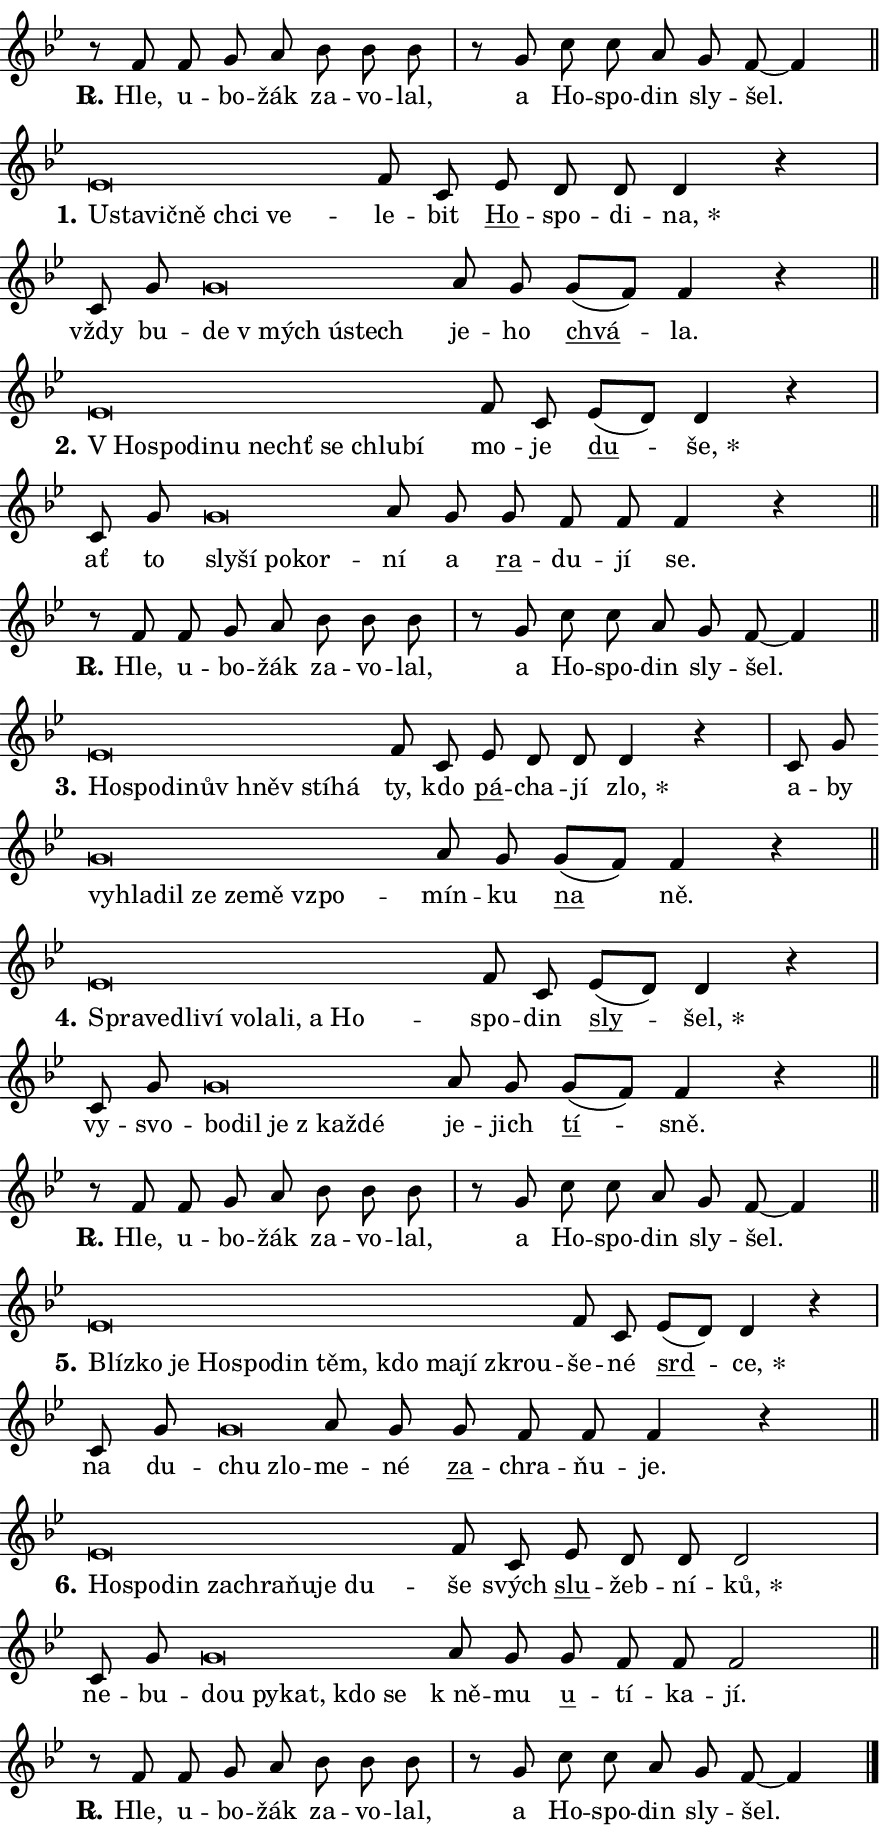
\version "2.24.0"
\header { tagline = "" }
\paper {
  indent = 0\cm
  top-margin = 0\cm
  right-margin = 0.13\cm % to fit lyric hyphens
  bottom-margin = 0\cm
  left-margin = 0\cm
  paper-width = 15\cm
  page-breaking = #ly:one-page-breaking
  system-system-spacing.basic-distance = #11
  score-system-spacing.basic-distance = #11
  ragged-last = ##f
}


%% Author: Thomas Morley
%% https://lists.gnu.org/archive/html/lilypond-user/2020-05/msg00002.html
#(define (line-position grob)
"Returns position of @var[grob} in current system:
   @code{'start}, if at first time-step
   @code{'end}, if at last time-step
   @code{'middle} otherwise
"
  (let* ((col (ly:item-get-column grob))
         (ln (ly:grob-object col 'left-neighbor))
         (rn (ly:grob-object col 'right-neighbor))
         (col-to-check-left (if (ly:grob? ln) ln col))
         (col-to-check-right (if (ly:grob? rn) rn col))
         (break-dir-left
           (and
             (ly:grob-property col-to-check-left 'non-musical #f)
             (ly:item-break-dir col-to-check-left)))
         (break-dir-right
           (and
             (ly:grob-property col-to-check-right 'non-musical #f)
             (ly:item-break-dir col-to-check-right))))
        (cond ((eqv? 1 break-dir-left) 'start)
              ((eqv? -1 break-dir-right) 'end)
              (else 'middle))))

#(define (tranparent-at-line-position vctor)
  (lambda (grob)
  "Relying on @code{line-position} select the relevant enry from @var{vctor}.
Used to determine transparency,"
    (case (line-position grob)
      ((end) (not (vector-ref vctor 0)))
      ((middle) (not (vector-ref vctor 1)))
      ((start) (not (vector-ref vctor 2))))))

noteHeadBreakVisibility =
#(define-music-function (break-visibility)(vector?)
"Makes @code{NoteHead}s transparent relying on @var{break-visibility}"
#{
  \override NoteHead.transparent =
    #(tranparent-at-line-position break-visibility)
#})

#(define delete-ledgers-for-transparent-note-heads
  (lambda (grob)
    "Reads whether a @code{NoteHead} is transparent.
If so this @code{NoteHead} is removed from @code{'note-heads} from
@var{grob}, which is supposed to be @code{LedgerLineSpanner}.
As a result ledgers are not printed for this @code{NoteHead}"
    (let* ((nhds-array (ly:grob-object grob 'note-heads))
           (nhds-list
             (if (ly:grob-array? nhds-array)
                 (ly:grob-array->list nhds-array)
                 '()))
           ;; Relies on the transparent-property being done before
           ;; Staff.LedgerLineSpanner.after-line-breaking is executed.
           ;; This is fragile ...
           (to-keep
             (remove
               (lambda (nhd)
                 (ly:grob-property nhd 'transparent #f))
               nhds-list)))
      ;; TODO find a better method to iterate over grob-arrays, similiar
      ;; to filter/remove etc for lists
      ;; For now rebuilt from scratch
      (set! (ly:grob-object grob 'note-heads)  '())
      (for-each
        (lambda (nhd)
          (ly:pointer-group-interface::add-grob grob 'note-heads nhd))
        to-keep))))

squashNotes = {
  \override NoteHead.X-extent = #'(-0.2 . 0.2)
  \override NoteHead.Y-extent = #'(-0.75 . 0)
  \override NoteHead.stencil =
    #(lambda (grob)
       (let ((pos (ly:grob-property grob 'staff-position)))
         (begin
           (if (< pos -7) (display "ERROR: Lower brevis then expected\n") (display ""))
           (if (<= pos -6) ly:text-interface::print ly:note-head::print))))
}
unSquashNotes = {
  \revert NoteHead.X-extent
  \revert NoteHead.Y-extent
  \revert NoteHead.stencil
}

hideNotes = \noteHeadBreakVisibility #begin-of-line-visible
unHideNotes = \noteHeadBreakVisibility #all-visible

% work-around for resetting accidentals
% https://lilypond.org/doc/v2.23/Documentation/notation/displaying-rhythms#unmetered-music
cadenzaMeasure = {
  \cadenzaOff
  \partial 1024 s1024
  \cadenzaOn
}

#(define-markup-command (accent layout props text) (markup?)
  "Underline accented syllable"
  (interpret-markup layout props
    #{\markup \override #'(offset . 4.3) \underline { #text }#}))

responsum = \markup \concat {
  "R" \hspace #-1.05 \path #0.1 #'((moveto 0 0.07) (lineto 0.9 0.8)) \hspace #0.05 "."
}

spaceSize = #0.6828661417322834 % exact space size for TeX Gyre Schola

\layout {
  \context {
    \Staff
    \remove "Time_signature_engraver"
    \override LedgerLineSpanner.after-line-breaking = #delete-ledgers-for-transparent-note-heads
  }
  \context {
    \Lyrics {
      \override LyricSpace.minimum-distance = \spaceSize
      \override LyricText.font-name = #"TeX Gyre Schola"
      \override LyricText.font-size = 1
      \override StanzaNumber.font-name = #"TeX Gyre Schola Bold"
      \override StanzaNumber.font-size = 1
    }
  }
  \context {
    \Score 
    \override NoteHead.text =
      #(lambda (grob) 
        (let ((pos (ly:grob-property grob 'staff-position)))
          #{\markup {
            \combine
              \halign #-0.55 \raise #(if (= pos -6) 0 0.5) \override #'(thickness . 2) \draw-line #'(3.2 . 0)
              \musicglyph "noteheads.sM1"
          }#}))
  }
}

% magnetic-lyrics.ily
%
%   written by
%     Jean Abou Samra <jean@abou-samra.fr>
%     Werner Lemberg <wl@gnu.org>
%
%   adapted by
%     Jiri Hon <jiri.hon@gmail.com>
%
% Version 2022-Apr-15

% https://www.mail-archive.com/lilypond-user@gnu.org/msg149350.html

#(define (Left_hyphen_pointer_engraver context)
   "Collect syllable-hyphen-syllable occurrences in lyrics and store
them in properties.  This engraver only looks to the left.  For
example, if the lyrics input is @code{foo -- bar}, it does the
following.

@itemize @bullet
@item
Set the @code{text} property of the @code{LyricHyphen} grob between
@q{foo} and @q{bar} to @code{foo}.

@item
Set the @code{left-hyphen} property of the @code{LyricText} grob with
text @q{foo} to the @code{LyricHyphen} grob between @q{foo} and
@q{bar}.
@end itemize

Use this auxiliary engraver in combination with the
@code{lyric-@/text::@/apply-@/magnetic-@/offset!} hook."
   (let ((hyphen #f)
         (text #f))
     (make-engraver
      (acknowledgers
       ((lyric-syllable-interface engraver grob source-engraver)
        (set! text grob)))
      (end-acknowledgers
       ((lyric-hyphen-interface engraver grob source-engraver)
        ;(when (not (grob::has-interface grob 'lyric-space-interface))
          (set! hyphen grob)));)
      ((stop-translation-timestep engraver)
       (when (and text hyphen)
         (ly:grob-set-object! text 'left-hyphen hyphen))
       (set! text #f)
       (set! hyphen #f)))))

#(define (lyric-text::apply-magnetic-offset! grob)
   "If the space between two syllables is less than the value in
property @code{LyricText@/.details@/.squash-threshold}, move the right
syllable to the left so that it gets concatenated with the left
syllable.

Use this function as a hook for
@code{LyricText@/.after-@/line-@/breaking} if the
@code{Left_@/hyphen_@/pointer_@/engraver} is active."
   (let ((hyphen (ly:grob-object grob 'left-hyphen #f)))
     (when hyphen
       (let ((left-text (ly:spanner-bound hyphen LEFT)))
         (when (grob::has-interface left-text 'lyric-syllable-interface)
           (let* ((common (ly:grob-common-refpoint grob left-text X))
                  (this-x-ext (ly:grob-extent grob common X))
                  (left-x-ext
                   (begin
                     ;; Trigger magnetism for left-text.
                     (ly:grob-property left-text 'after-line-breaking)
                     (ly:grob-extent left-text common X)))
                  ;; `delta` is the gap width between two syllables.
                  (delta (- (interval-start this-x-ext)
                            (interval-end left-x-ext)))
                  (details (ly:grob-property grob 'details))
                  (threshold (assoc-get 'squash-threshold details 0.2)))
             (when (< delta threshold)
               (let* (;; We have to manipulate the input text so that
                      ;; ligatures crossing syllable boundaries are not
                      ;; disabled.  For languages based on the Latin
                      ;; script this is essentially a beautification.
                      ;; However, for non-Western scripts it can be a
                      ;; necessity.
                      (lt (ly:grob-property left-text 'text))
                      (rt (ly:grob-property grob 'text))
                      (is-space (grob::has-interface hyphen 'lyric-space-interface))
                      (space (if is-space " " ""))
                      (extra-delta (if is-space spaceSize 0))
                      ;; Append new syllable.
                      (ltrt-space (if (and (string? lt) (string? rt))
                                (string-append lt space rt)
                                (make-concat-markup (list lt space rt))))
                      ;; Right-align `ltrt` to the right side.
                      (ltrt-space-markup (grob-interpret-markup
                               grob
                               (make-translate-markup
                                (cons (interval-length this-x-ext) 0)
                                (make-right-align-markup ltrt-space)))))
                 (begin
                   ;; Don't print `left-text`.
                   (ly:grob-set-property! left-text 'stencil #f)
                   ;; Set text and stencil (which holds all collected
                   ;; syllables so far) and shift it to the left.
                   (ly:grob-set-property! grob 'text ltrt-space)
                   (ly:grob-set-property! grob 'stencil ltrt-space-markup)
                   (ly:grob-translate-axis! grob (- (- delta extra-delta)) X))))))))))


#(define (lyric-hyphen::displace-bounds-first grob)
   ;; Make very sure this callback isn't triggered too early.
   (let ((left (ly:spanner-bound grob LEFT))
         (right (ly:spanner-bound grob RIGHT)))
     (ly:grob-property left 'after-line-breaking)
     (ly:grob-property right 'after-line-breaking)
     (ly:lyric-hyphen::print grob)))

squashThreshold = #0.4

\layout {
  \context {
    \Lyrics
    \consists #Left_hyphen_pointer_engraver
    \override LyricText.after-line-breaking =
      #lyric-text::apply-magnetic-offset!
    \override LyricHyphen.stencil = #lyric-hyphen::displace-bounds-first
    \override LyricText.details.squash-threshold = \squashThreshold
    \override LyricHyphen.minimum-distance = 0
    \override LyricHyphen.minimum-length = \squashThreshold
  }
}

squashText = \override LyricText.details.squash-threshold = 9999
unSquashText = \override LyricText.details.squash-threshold = \squashThreshold

leftText = \override LyricText.self-alignment-X = #LEFT
unLeftText = \revert LyricText.self-alignment-X

starOffset = #(lambda (grob) 
                (let ((x_offset (ly:self-alignment-interface::aligned-on-x-parent grob)))
                  (if (= x_offset 0) 0 (+ x_offset 1.2))))

star = #(define-music-function (syllable)(string?)
"Append star separator at the end of a syllable"
#{
  \once \override LyricText.X-offset = #starOffset
  \lyricmode { \markup {
    #syllable
    \override #'((font-name . "TeX Gyre Schola Bold")) \hspace #0.2 \lower #0.65 \larger "*"
  } }
#})

starAccent = #(define-music-function (syllable)(string?)
"Append star separator at the end of a syllable and make accent"
#{
  \once \override LyricText.X-offset = #starOffset
  \lyricmode { \markup {
    \accent #syllable
    \override #'((font-name . "TeX Gyre Schola Bold")) \hspace #0.2 \lower #0.65 \larger "*"
  } }
#})

breath = #(define-music-function (syllable)(string?)
"Append breathing indicator at the end of a syllable"
#{
  \lyricmode { \markup { #syllable "+" } }
#})

optionalBreath = #(define-music-function (syllable)(string?)
"Append optional breathing indicator at the end of a syllable"
#{
  \lyricmode { \markup { #syllable "(+)" } }
#})


\score {
    <<
        \new Voice = "melody" { \cadenzaOn \key bes \major \relative { r8 f' f g a bes bes bes \cadenzaMeasure \bar "|" r g c c a g f~ f4 \cadenzaMeasure \bar "||" \break } }
        \new Lyrics \lyricsto "melody" { \lyricmode { \set stanza = \responsum
Hle, u -- bo -- žák za -- vo -- lal, a Ho -- spo -- din sly -- šel. } }
    >>
    \layout {}
}

\score {
    <<
        \new Voice = "melody" { \cadenzaOn \key bes \major \relative { \squashNotes es'\breve*1/16 \hideNotes \breve*1/16 \bar "" \breve*1/16 \bar "" \breve*1/16 \bar "" \breve*1/16 \breve*1/16 \bar "" \unHideNotes \unSquashNotes f8 c \bar "" es d d d4 r \cadenzaMeasure \bar "|" c8 g' \bar "" \squashNotes g\breve*1/16 \hideNotes \breve*1/16 \bar "" \breve*1/16 \breve*1/16 \bar "" \unHideNotes \unSquashNotes a8 g \bar "" g[( f)] f4 r \cadenzaMeasure \bar "||" \break } }
        \new Lyrics \lyricsto "melody" { \lyricmode { \set stanza = "1."
\leftText U -- \squashText sta -- vič -- ně chci ve -- \unLeftText \unSquashText le -- bit \markup \accent Ho -- spo -- di -- \star na, vždy bu -- \leftText de \squashText "v mých" ú -- stech \unLeftText \unSquashText je -- ho \markup \accent chvá -- la. } }
    >>
    \layout {}
}

\score {
    <<
        \new Voice = "melody" { \cadenzaOn \key bes \major \relative { \squashNotes es'\breve*1/16 \hideNotes \breve*1/16 \bar "" \breve*1/16 \bar "" \breve*1/16 \bar "" \breve*1/16 \bar "" \breve*1/16 \bar "" \breve*1/16 \breve*1/16 \bar "" \unHideNotes \unSquashNotes f8 c \bar "" es[( d)] d4 r \cadenzaMeasure \bar "|" c8 g' \bar "" \squashNotes g\breve*1/16 \hideNotes \breve*1/16 \bar "" \breve*1/16 \breve*1/16 \bar "" \unHideNotes \unSquashNotes a8 g \bar "" g f f f4 r \cadenzaMeasure \bar "||" \break } }
        \new Lyrics \lyricsto "melody" { \lyricmode { \set stanza = "2."
\leftText "V Ho" -- \squashText spo -- di -- nu nechť se chlu -- bí \unLeftText \unSquashText mo -- je \markup \accent du -- \star še, ať to \leftText sly -- \squashText ší po -- kor -- \unLeftText \unSquashText ní a \markup \accent ra -- du -- jí se. } }
    >>
    \layout {}
}

\score {
    <<
        \new Voice = "melody" { \cadenzaOn \key bes \major \relative { r8 f' f g a bes bes bes \cadenzaMeasure \bar "|" r g c c a g f~ f4 \cadenzaMeasure \bar "||" \break } }
        \new Lyrics \lyricsto "melody" { \lyricmode { \set stanza = \responsum
Hle, u -- bo -- žák za -- vo -- lal, a Ho -- spo -- din sly -- šel. } }
    >>
    \layout {}
}

\score {
    <<
        \new Voice = "melody" { \cadenzaOn \key bes \major \relative { \squashNotes es'\breve*1/16 \hideNotes \breve*1/16 \bar "" \breve*1/16 \bar "" \breve*1/16 \bar "" \breve*1/16 \bar "" \breve*1/16 \breve*1/16 \bar "" \unHideNotes \unSquashNotes f8 c \bar "" es d d d4 r \cadenzaMeasure \bar "|" c8 g' \bar "" \squashNotes g\breve*1/16 \hideNotes \breve*1/16 \bar "" \breve*1/16 \bar "" \breve*1/16 \bar "" \breve*1/16 \bar "" \breve*1/16 \breve*1/16 \bar "" \unHideNotes \unSquashNotes a8 g \bar "" g[( f)] f4 r \cadenzaMeasure \bar "||" \break } }
        \new Lyrics \lyricsto "melody" { \lyricmode { \set stanza = "3."
\leftText Ho -- \squashText spo -- di -- nův hněv stí -- há \unLeftText \unSquashText ty, kdo \markup \accent pá -- cha -- jí \star zlo, a -- by \leftText vy -- \squashText hla -- dil ze ze -- mě vzpo -- \unLeftText \unSquashText mín -- ku \markup \accent na ně. } }
    >>
    \layout {}
}

\score {
    <<
        \new Voice = "melody" { \cadenzaOn \key bes \major \relative { \squashNotes es'\breve*1/16 \hideNotes \breve*1/16 \bar "" \breve*1/16 \bar "" \breve*1/16 \bar "" \breve*1/16 \bar "" \breve*1/16 \bar "" \breve*1/16 \bar "" \breve*1/16 \breve*1/16 \bar "" \unHideNotes \unSquashNotes f8 c \bar "" es[( d)] d4 r \cadenzaMeasure \bar "|" c8 g' \bar "" \squashNotes g\breve*1/16 \hideNotes \breve*1/16 \bar "" \breve*1/16 \bar "" \breve*1/16 \breve*1/16 \bar "" \unHideNotes \unSquashNotes a8 g \bar "" g[( f)] f4 r \cadenzaMeasure \bar "||" \break } }
        \new Lyrics \lyricsto "melody" { \lyricmode { \set stanza = "4."
\leftText Spra -- \squashText ve -- dli -- ví vo -- la -- li, a Ho -- \unLeftText \unSquashText spo -- din \markup \accent sly -- \star šel, vy -- svo -- \leftText bo -- \squashText dil je "z kaž" -- dé \unLeftText \unSquashText je -- jich \markup \accent tí -- sně. } }
    >>
    \layout {}
}

\score {
    <<
        \new Voice = "melody" { \cadenzaOn \key bes \major \relative { r8 f' f g a bes bes bes \cadenzaMeasure \bar "|" r g c c a g f~ f4 \cadenzaMeasure \bar "||" \break } }
        \new Lyrics \lyricsto "melody" { \lyricmode { \set stanza = \responsum
Hle, u -- bo -- žák za -- vo -- lal, a Ho -- spo -- din sly -- šel. } }
    >>
    \layout {}
}

\score {
    <<
        \new Voice = "melody" { \cadenzaOn \key bes \major \relative { \squashNotes es'\breve*1/16 \hideNotes \breve*1/16 \bar "" \breve*1/16 \bar "" \breve*1/16 \bar "" \breve*1/16 \bar "" \breve*1/16 \bar "" \breve*1/16 \bar "" \breve*1/16 \bar "" \breve*1/16 \bar "" \breve*1/16 \breve*1/16 \bar "" \unHideNotes \unSquashNotes f8 c \bar "" es[( d)] d4 r \cadenzaMeasure \bar "|" c8 g' \bar "" \squashNotes g\breve*1/16 \hideNotes \breve*1/16 \bar "" \unHideNotes \unSquashNotes a8 g \bar "" g f f f4 r \cadenzaMeasure \bar "||" \break } }
        \new Lyrics \lyricsto "melody" { \lyricmode { \set stanza = "5."
\leftText Blíz -- \squashText ko je Ho -- spo -- din těm, kdo ma -- jí zkrou -- \unLeftText \unSquashText še -- né \markup \accent srd -- \star ce, na du -- \leftText chu \squashText zlo -- \unLeftText \unSquashText me -- né \markup \accent za -- chra -- ňu -- je. } }
    >>
    \layout {}
}

\score {
    <<
        \new Voice = "melody" { \cadenzaOn \key bes \major \relative { \squashNotes es'\breve*1/16 \hideNotes \breve*1/16 \bar "" \breve*1/16 \bar "" \breve*1/16 \bar "" \breve*1/16 \bar "" \breve*1/16 \bar "" \breve*1/16 \breve*1/16 \bar "" \unHideNotes \unSquashNotes f8 c \bar "" es d d d2 \cadenzaMeasure \bar "|" c8 g' \bar "" \squashNotes g\breve*1/16 \hideNotes \breve*1/16 \bar "" \breve*1/16 \bar "" \breve*1/16 \breve*1/16 \bar "" \unHideNotes \unSquashNotes a8 g \bar "" g f f f2 \cadenzaMeasure \bar "||" \break } }
        \new Lyrics \lyricsto "melody" { \lyricmode { \set stanza = "6."
\leftText Ho -- \squashText spo -- din za -- chra -- ňu -- je du -- \unLeftText \unSquashText še svých \markup \accent slu -- žeb -- ní -- \star ků, ne -- bu -- \leftText dou \squashText py -- kat, kdo se \unLeftText \unSquashText "k ně" -- mu \markup \accent u -- tí -- ka -- jí. } }
    >>
    \layout {}
}

\score {
    <<
        \new Voice = "melody" { \cadenzaOn \key bes \major \relative { r8 f' f g a bes bes bes \cadenzaMeasure \bar "|" r g c c a g f~ f4 \cadenzaMeasure \bar "||" \break } \bar "|." }
        \new Lyrics \lyricsto "melody" { \lyricmode { \set stanza = \responsum
Hle, u -- bo -- žák za -- vo -- lal, a Ho -- spo -- din sly -- šel. } }
    >>
    \layout {}
}
